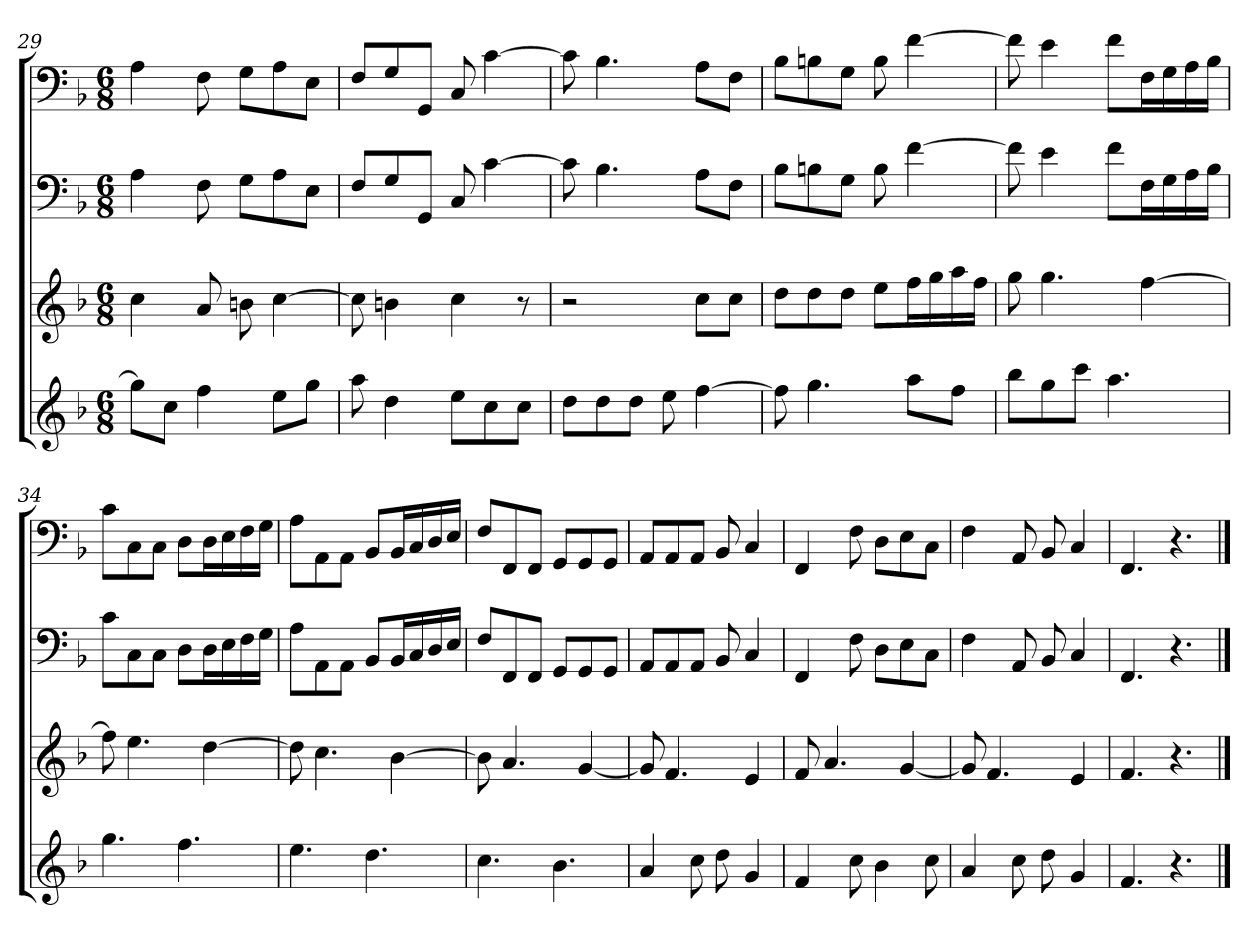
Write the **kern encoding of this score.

**kern	**kern	**kern	**kern
*part4	*part3	*part2	*part1
*staff4	*staff3	*staff2	*staff1
*k[b-]	*k[b-]	*k[b-]	*k[b-]
*F:	*F:	*F:	*F:
*M6/8	*M6/8	*M6/8	*M6/8
=29	=29	=29	=29
8ggL]	4cc	4A	4A
8ccJ	.	.	.
4ff	8a	8F	8F
.	8bn	8GL	8GL
8eeL	[4cc	8A	8A
8ggJ	.	8EJ	8EJ
=30	=30	=30	=30
8aa	8cc]	8FL	8FL
4dd	4bn	8G	8G
.	.	8GGJ	8GGJ
8eeL	4cc	8C	8C
8cc	.	[4c	[4c
8ccJ	8r	.	.
=31	=31	=31	=31
8ddL	2r	8c]	8c]
8dd	.	4.B-	4.B-
8ddJ	.	.	.
8ee	.	.	.
[4ff	8ccL	8AL	8AL
.	8ccJ	8FJ	8FJ
=32	=32	=32	=32
8ff]	8ddL	8B-L	8B-L
4.gg	8dd	8Bn	8Bn
.	8ddJ	8GJ	8GJ
.	8eeL	8B	8B
8aaL	16ffL	[4f	[4f
.	16gg	.	.
8ffJ	16aa	.	.
.	16ffJJ	.	.
=33	=33	=33	=33
8bb-L	8gg	8f]	8f]
8gg	4.gg	4e	4e
8cccJ	.	.	.
4.aa	.	8fL	8fL
.	[4ff	16FL	16FL
.	.	16G	16G
.	.	16A	16A
.	.	16B-JJ	16B-JJ
=34	=34	=34	=34
4.gg	8ff]	8cL	8cL
.	4.ee	8C	8C
.	.	8CJ	8CJ
4.ff	.	8DL	8DL
.	[4dd	16DL	16DL
.	.	16E	16E
.	.	16F	16F
.	.	16GJJ	16GJJ
=35	=35	=35	=35
4.ee	8dd]	8AL	8AL
.	4.cc	8AA	8AA
.	.	8AAJ	8AAJ
4.dd	.	8BB-L	8BB-L
.	[4b-	16BB-L	16BB-L
.	.	16C	16C
.	.	16D	16D
.	.	16EJJ	16EJJ
=36	=36	=36	=36
4.cc	8b-]	8FL	8FL
.	4.a	8FF	8FF
.	.	8FFJ	8FFJ
4.b-	.	8GGL	8GGL
.	[4g	8GG	8GG
.	.	8GGJ	8GGJ
=37	=37	=37	=37
4a	8g]	8AAL	8AAL
.	4.f	8AA	8AA
8cc	.	8AAJ	8AAJ
8dd	.	8BB-	8BB-
4g	4e	4C	4C
=38	=38	=38	=38
4f	8f	4FF	4FF
.	4.a	.	.
8cc	.	8F	8F
4b-	.	8DL	8DL
.	[4g	8E	8E
8cc	.	8CJ	8CJ
=39	=39	=39	=39
4a	8g]	4F	4F
.	4.f	.	.
8cc	.	8AA	8AA
8dd	.	8BB-	8BB-
4g	4e	4C	4C
=40	=40	=40	=40
4.f	4.f	4.FF	4.FF
4.r	4.r	4.r	4.r
==	==	==	==
*-	*-	*-	*-
